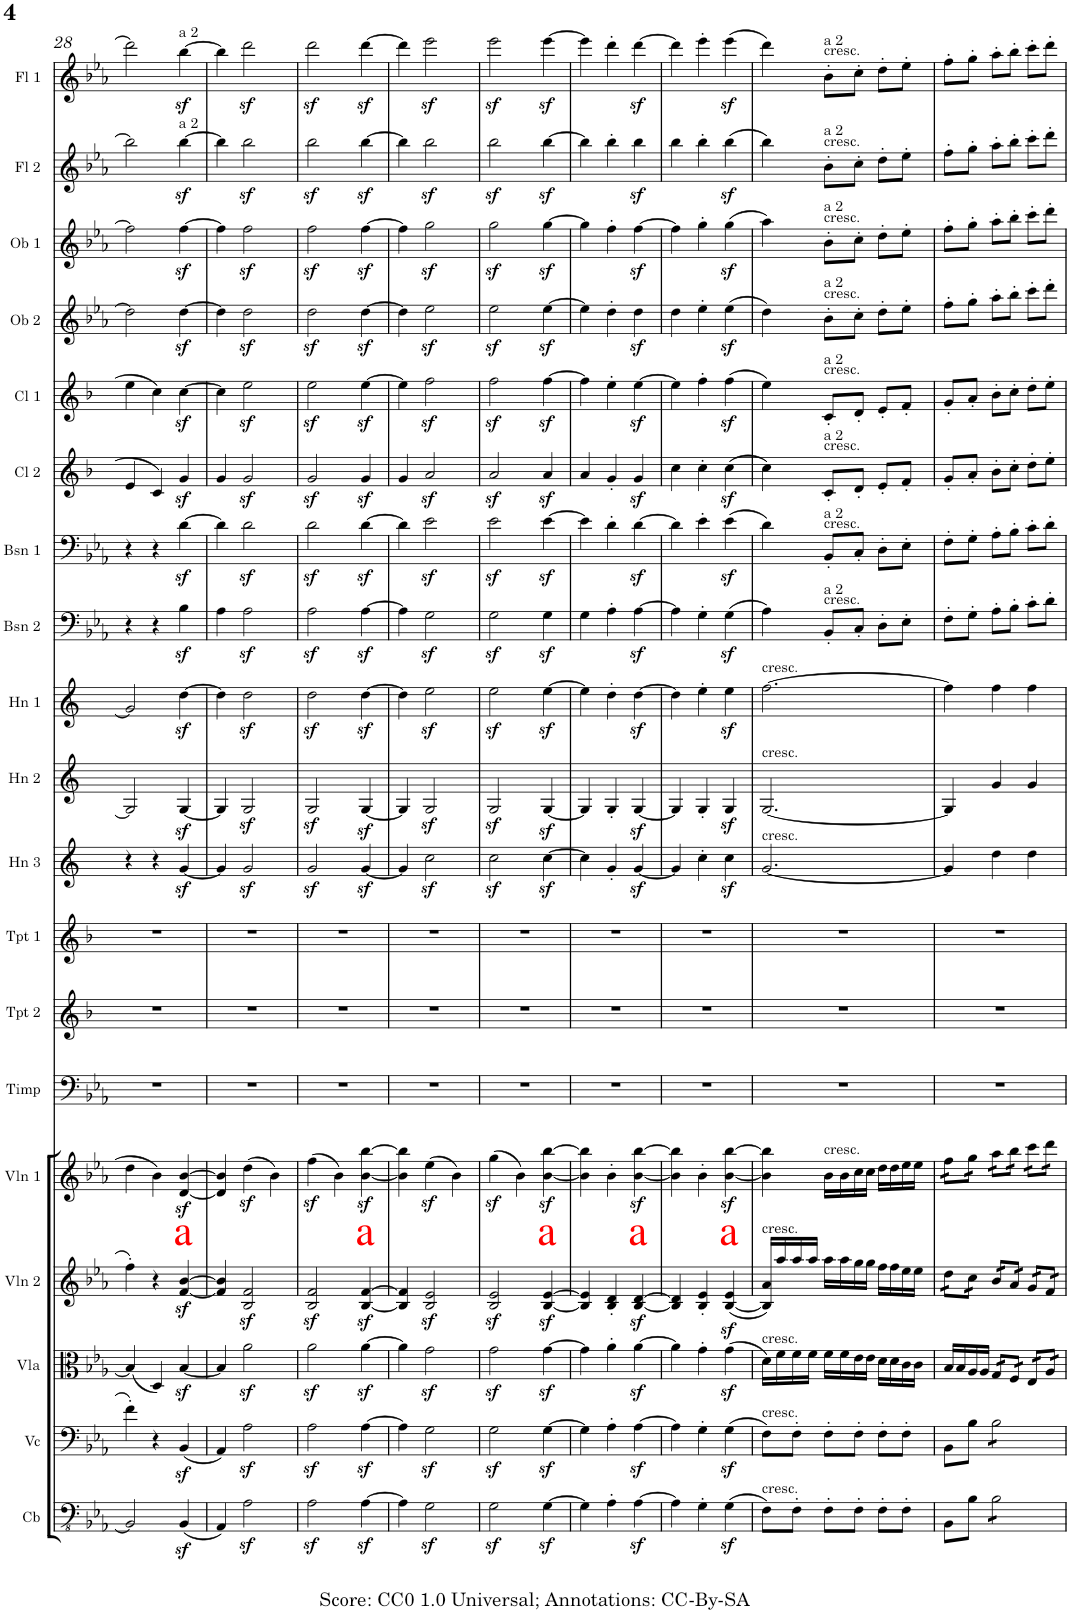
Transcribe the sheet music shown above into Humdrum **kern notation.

**kern	**kern	**kern	**kern	**kern	**text	**kern	**kern	**kern	**kern	**kern	**kern	**kern	**kern	**kern	**kern	**kern	**kern	**kern	**kern
*part19	*part18	*part17	*part16	*part15	*part15	*part14	*part13	*part12	*part11	*part10	*part9	*part8	*part7	*part6	*part5	*part4	*part3	*part2	*part1
*staff19	*staff18	*staff17	*staff16	*staff15	*staff15	*staff14	*staff13	*staff12	*staff11	*staff10	*staff9	*staff8	*staff7	*staff6	*staff5	*staff4	*staff3	*staff2	*staff1
*I"Contrabass	*I"Violoncello	*I"Viola	*I"Violin 2	*I"Violin 1	*	*I"Timpani	*I"Bb Trumpet 2	*I"Bb Trumpet 1	*I"Eb Horn 3	*I"Eb Horn 2	*I"Eb Horn 1	*I"Bassoon 2	*I"Bassoon 1	*I"Bb Clarinet 2	*I"Bb Clarinet 1	*I"Oboe 2	*I"Oboe 1	*I"Flute 2	*I"Flute 1
*I'Cb	*I'Vc	*I'Vla	*I'Vln 2	*I'Vln 1	*	*I'Timp	*I'Tpt 2	*I'Tpt 1	*I'Hn 3	*I'Hn 2	*I'Hn 1	*I'Bsn 2	*I'Bsn 1	*I'Cl 2	*I'Cl 1	*I'Ob 2	*I'Ob 1	*I'Fl 2	*I'Fl 1
!!LO:PB:g=z
*clefFv4	*clefF4	*clefC3	*clefG2	*clefG2	*	*clefF4	*clefG2	*clefG2	*clefG2	*clefG2	*clefG2	*clefF4	*clefF4	*clefG2	*clefG2	*clefG2	*clefG2	*clefG2	*clefG2
*	*	*	*	*	*	*	*Trd1c2	*Trd1c2	*Trd5c9	*Trd5c9	*Trd5c9	*	*	*Trd1c2	*Trd1c2	*	*	*	*
*k[b-e-a-]	*k[b-e-a-]	*k[b-e-a-]	*k[b-e-a-]	*k[b-e-a-]	*	*k[b-e-a-]	*k[b-]	*k[b-]	*k[]	*k[]	*k[]	*k[b-e-a-]	*k[b-e-a-]	*k[b-]	*k[b-]	*k[b-e-a-]	*k[b-e-a-]	*k[b-e-a-]	*k[b-e-a-]
*M3/4	*M3/4	*M3/4	*M3/4	*M3/4	*	*M3/4	*M3/4	*M3/4	*M3/4	*M3/4	*M3/4	*M3/4	*M3/4	*M3/4	*M3/4	*M3/4	*M3/4	*M3/4	*M3/4
=28	=28	=28	=28	=28	=28	=28	=28	=28	=28	=28	=28	=28	=28	=28	=28	=28	=28	=28	=28
2BBB-/]	4f'\	(4B-/]	4ff'\	4dd\	.	2.r	2.r	2.r	4r	2G/]	2g/]	4r	4r	4e/	4ee\	2dd\]	2ff\]	2bb-\]	2ddd\]
.	4r	4D/)	4r	4b-\	.	.	.	.	4r	.	.	4r	4r	4c/	4cc\	.	.	.	.
!	!	!	!	!	!	!	!	!	!	!	!	!	!	!	!	!	!	!	!LO:TX:a:t=a 2
!	!	!	!	!	!	!	!	!	!	!	!	!	!	!	!	!	!	!LO:TX:a:t=a 2	!
!	!	!	!	!	!LO:LY:b:color=#FF0000	!	!	!	!	!	!	!	!	!	!	!	!	!	!
(4BBB-z</	(4BB-z</	[4B-z</	[4f/z< [4b-/z<	[4d/z< [4b-/z<	a	.	.	.	[4gz</	[4Gz</	[4ddz<\	4B-z<\	[4dz<\	4gz</	[4ccz<\	[4ddz<\	[4ffz<\	[4bb-z<\	[4bb-z<\
=29	=29	=29	=29	=29	=29	=29	=29	=29	=29	=29	=29	=29	=29	=29	=29	=29	=29	=29	=29
4AAA-/)	4AA-/)	4B-/]	4f/] 4b-/]	4d/] 4b-/]	.	2.r	2.r	2.r	4g/]	4G/]	4dd\]	4A-\	4d\]	4g/	4cc\]	4dd\]	4ff\]	4bb-\]	4bb-\]
2AA-z<\	2A-z<\	2a-z<\	2B-/z< 2f/z<	(4ddz<\	.	.	.	.	2gz</	2Gz</	2ddz<\	2A-z<\	2dz<\	2gz</	2eez<\	2ddz<\	2ffz<\	2bb-z<\	2dddz<\
.	.	.	.	4b-\)	.	.	.	.	.	.	.	.	.	.	.	.	.	.	.
=30	=30	=30	=30	=30	=30	=30	=30	=30	=30	=30	=30	=30	=30	=30	=30	=30	=30	=30	=30
2AA-z<\	2A-z<\	2a-z<\	2B-/z< 2f/z<	(4ffz<\	.	2.r	2.r	2.r	2gz</	2Gz</	2ddz<\	2A-z<\	2dz<\	2gz</	2eez<\	2ddz<\	2ffz<\	2bb-z<\	2dddz<\
.	.	.	.	4b-\)	.	.	.	.	.	.	.	.	.	.	.	.	.	.	.
!	!	!	!	!	!LO:LY:b:color=#FF0000	!	!	!	!	!	!	!	!	!	!	!	!	!	!
[4AA-z<\	[4A-z<\	[4a-z<\	[4B-/z< [4f/z<	[4b-\z< [4bb-\z<	a	.	.	.	[4gz</	[4Gz</	[4ddz<\	[4A-z<\	[4dz<\	4gz</	[4eez<\	[4ddz<\	[4ffz<\	[4bb-z<\	[4dddz<\
=31	=31	=31	=31	=31	=31	=31	=31	=31	=31	=31	=31	=31	=31	=31	=31	=31	=31	=31	=31
4AA-\]	4A-\]	4a-\]	4B-/] 4f/]	4b-\] 4bb-\]	.	2.r	2.r	2.r	4g/]	4G/]	4dd\]	4A-\]	4d\]	4g/	4ee\]	4dd\]	4ff\]	4bb-\]	4ddd\]
2GGz<\	2Gz<\	2gz<\	2B-/z< 2e-/z<	(4ee-z<\	.	.	.	.	2ccz<\	2Gz</	2eez<\	2Gz<\	2e-z<\	2az</	2ffz<\	2ee-z<\	2ggz<\	2bb-z<\	2eee-z<\
.	.	.	.	4b-\)	.	.	.	.	.	.	.	.	.	.	.	.	.	.	.
=32	=32	=32	=32	=32	=32	=32	=32	=32	=32	=32	=32	=32	=32	=32	=32	=32	=32	=32	=32
2GGz<\	2Gz<\	2gz<\	2B-/z< 2e-/z<	(4ggz<\	.	2.r	2.r	2.r	2ccz<\	2Gz</	2eez<\	2Gz<\	2e-z<\	2az</	2ffz<\	2ee-z<\	2ggz<\	2bb-z<\	2eee-z<\
.	.	.	.	4b-\)	.	.	.	.	.	.	.	.	.	.	.	.	.	.	.
!	!	!	!	!	!LO:LY:b:color=#FF0000	!	!	!	!	!	!	!	!	!	!	!	!	!	!
[4GGz<\	[4Gz<\	[4gz<\	[4B-/z< [4e-/z<	[4b-\z< [4bb-\z<	a	.	.	.	[4ccz<\	[4Gz</	[4eez<\	4Gz<\	[4e-z<\	4az</	[4ffz<\	[4ee-z<\	[4ggz<\	[4bb-z<\	[4eee-z<\
=33	=33	=33	=33	=33	=33	=33	=33	=33	=33	=33	=33	=33	=33	=33	=33	=33	=33	=33	=33
4GG\]	4G\]	4g\]	4B-/] 4e-/]	4b-\] 4bb-\]	.	2.r	2.r	2.r	4cc\]	4G/]	4ee\]	4G\	4e-\]	4a/	4ff\]	4ee-\]	4gg\]	4bb-\]	4eee-\]
4AA-'\	4A-'\	4a-'\	4B-/' 4d/'	4b-'\	.	.	.	.	4g'/	4G'/	4dd'\	4A-'\	4d'\	4g'/	4ee'\	4dd'\	4ff'\	4bb-'\	4ddd'\
!	!	!	!	!	!LO:LY:b:color=#FF0000	!	!	!	!	!	!	!	!	!	!	!	!	!	!
[4AA-z<\	[4A-z<\	[4a-z<\	[4B-/z< [4d/z<	[4b-\z< [4bb-\z<	a	.	.	.	[4gz</	[4Gz</	[4ddz<\	[4A-z<\	[4dz<\	4gz</	[4eez<\	4ddz<\	[4ffz<\	4bb-z<\	[4dddz<\
=34	=34	=34	=34	=34	=34	=34	=34	=34	=34	=34	=34	=34	=34	=34	=34	=34	=34	=34	=34
4AA-\]	4A-\]	4a-\]	4B-/] 4d/]	4b-\] 4bb-\]	.	2.r	2.r	2.r	4g/]	4G/]	4dd\]	4A-\]	4d\]	4cc\	4ee\]	4dd\	4ff\]	4bb-\	4ddd\]
4GG'\	4G'\	4g'\	4B-/' 4e-/'	4b-'\	.	.	.	.	4cc'\	4G'/	4ee'\	4G'\	4e-'\	4cc'\	4ff'\	4ee-'\	4gg'\	4bb-'\	4eee-'\
!	!	!	!	!	!LO:LY:b:color=#FF0000	!	!	!	!	!	!	!	!	!	!	!	!	!	!
(4GGz<\	(4Gz<\	(4gz<\	([4B-/z< 4e-/z<	[4b-\z< [4bb-\z<	a	.	.	.	4ccz<\	4Gz</	4eez<\	(4Gz<\	(4e-z<\	(4ccz<\	(4ffz<\	(4ee-z<\	(4ggz<\	(4bb-z<\	(4eee-z<\
=35	=35	=35	=35	=35	=35	=35	=35	=35	=35	=35	=35	=35	=35	=35	=35	=35	=35	=35	=35
!	!	!	!	!	!	!	!	!	!	!	!LO:TX:a:t=cresc.	!	!	!	!	!	!	!	!
!	!	!	!	!	!	!	!	!	!	!LO:TX:a:t=cresc.	!	!	!	!	!	!	!	!	!
!	!	!	!	!	!	!	!	!	!LO:TX:a:t=cresc.	!	!	!	!	!	!	!	!	!	!
!	!	!	!LO:TX:a:t=cresc.	!	!	!	!	!	!	!	!	!	!	!	!	!	!	!	!
!	!	!LO:TX:a:t=cresc.	!	!	!	!	!	!	!	!	!	!	!	!	!	!	!	!	!
!	!LO:TX:a:t=cresc.	!	!	!	!	!	!	!	!	!	!	!	!	!	!	!	!	!	!
!LO:TX:a:t=cresc.	!	!	!	!	!	!	!	!	!	!	!	!	!	!	!	!	!	!	!
8FF\L)	8F\L)	16d\LL)	16B-/] 16a-/LL)	4b-\] 4bb-\]	.	2.r	2.r	2.r	[2.g/	[2.G/	[2.ff\	4A-\)	4d\)	4cc\)	4ee\)	4dd\)	4aa-\)	4bb-\)	4ddd\)
.	.	16f\	16aa-/	.	.	.	.	.	.	.	.	.	.	.	.	.	.	.	.
8FF'\J	8F'\J	16f\	16aa-/	.	.	.	.	.	.	.	.	.	.	.	.	.	.	.	.
.	.	16f\JJ	16aa-/JJ	.	.	.	.	.	.	.	.	.	.	.	.	.	.	.	.
!	!	!	!	!	!	!	!	!	!	!	!	!	!	!	!	!	!	!	!LO:TX:a:t=cresc.
!	!	!	!	!	!	!	!	!	!	!	!	!	!	!	!	!	!	!	!LO:TX:a:t=a 2
!	!	!	!	!	!	!	!	!	!	!	!	!	!	!	!	!	!	!LO:TX:a:t=cresc.	!
!	!	!	!	!	!	!	!	!	!	!	!	!	!	!	!	!	!	!LO:TX:a:t=a 2	!
!	!	!	!	!	!	!	!	!	!	!	!	!	!	!	!	!	!LO:TX:a:t=cresc.	!	!
!	!	!	!	!	!	!	!	!	!	!	!	!	!	!	!	!	!LO:TX:a:t=a 2	!	!
!	!	!	!	!	!	!	!	!	!	!	!	!	!	!	!	!LO:TX:a:t=cresc.	!	!	!
!	!	!	!	!	!	!	!	!	!	!	!	!	!	!	!	!LO:TX:a:t=a 2	!	!	!
!	!	!	!	!	!	!	!	!	!	!	!	!	!	!	!LO:TX:a:t=cresc.	!	!	!	!
!	!	!	!	!	!	!	!	!	!	!	!	!	!	!	!LO:TX:a:t=a 2	!	!	!	!
!	!	!	!	!	!	!	!	!	!	!	!	!	!	!LO:TX:a:t=cresc.	!	!	!	!	!
!	!	!	!	!	!	!	!	!	!	!	!	!	!	!LO:TX:a:t=a 2	!	!	!	!	!
!	!	!	!	!	!	!	!	!	!	!	!	!	!LO:TX:a:t=cresc.	!	!	!	!	!	!
!	!	!	!	!	!	!	!	!	!	!	!	!	!LO:TX:a:t=a 2	!	!	!	!	!	!
!	!	!	!	!	!	!	!	!	!	!	!	!LO:TX:a:t=cresc.	!	!	!	!	!	!	!
!	!	!	!	!	!	!	!	!	!	!	!	!LO:TX:a:t=a 2	!	!	!	!	!	!	!
!	!	!	!	!LO:TX:a:t=cresc.	!	!	!	!	!	!	!	!	!	!	!	!	!	!	!
8FF'\L	8F'\L	16f\LL	16aa-\LL	16b-\LL	.	.	.	.	.	.	.	8BB-'/L	8BB-'/L	8c'/L	8c'/L	8b-'\L	8b-'\L	8b-'\L	8b-'\L
.	.	16f\	16aa-\	16b-\	.	.	.	.	.	.	.	.	.	.	.	.	.	.	.
8FF'\J	8F'\J	16e-\	16gg\	16cc\	.	.	.	.	.	.	.	8C'/J	8C'/J	8d'/J	8d'/J	8cc'\J	8cc'\J	8cc'\J	8cc'\J
.	.	16e-\JJ	16gg\JJ	16cc\JJ	.	.	.	.	.	.	.	.	.	.	.	.	.	.	.
8FF'\L	8F'\L	16d\LL	16ff\LL	16dd\LL	.	.	.	.	.	.	.	8D'\L	8D'\L	8e'/L	8e'/L	8dd'\L	8dd'\L	8dd'\L	8dd'\L
.	.	16d\	16ff\	16dd\	.	.	.	.	.	.	.	.	.	.	.	.	.	.	.
8FF'\J	8F'\J	16c\	16ee-\	16ee-\	.	.	.	.	.	.	.	8E-'\J	8E-'\J	8f'/J	8f'/J	8ee-'\J	8ee-'\J	8ee-'\J	8ee-'\J
.	.	16c\JJ	16ee-\JJ	16ee-\JJ	.	.	.	.	.	.	.	.	.	.	.	.	.	.	.
=36	=36	=36	=36	=36	=36	=36	=36	=36	=36	=36	=36	=36	=36	=36	=36	=36	=36	=36	=36
*	*	*	*tremolo	*	*	*	*	*	*	*	*	*	*	*	*	*	*	*	*
*	*	*	*	*tremolo	*	*	*	*	*	*	*	*	*	*	*	*	*	*	*
8BBB-\L	8BB-\L	16B-/LL	16dd\LL	16ff\LL	.	2.r	2.r	2.r	4g/]	4G/]	4ff\]	8F'\L	8F'\L	8g'/L	8g'/L	8ff'\L	8ff'\L	8ff'\L	8ff'\L
.	.	16B-/	16dd\	16ff\	.	.	.	.	.	.	.	.	.	.	.	.	.	.	.
8BB-\J	8B-\J	16A-/	16cc\	16gg\	.	.	.	.	.	.	.	8G'\J	8G'\J	8a'/J	8a'/J	8gg'\J	8gg'\J	8gg'\J	8gg'\J
.	.	16A-/JJ	16cc\JJ	16gg\JJ	.	.	.	.	.	.	.	.	.	.	.	.	.	.	.
*tremolo	*	*	*	*	*	*	*	*	*	*	*	*	*	*	*	*	*	*	*
*	*tremolo	*	*	*	*	*	*	*	*	*	*	*	*	*	*	*	*	*	*
*	*	*tremolo	*	*	*	*	*	*	*	*	*	*	*	*	*	*	*	*	*
8BB-\L	8B-\L	16G/LL	16b-/LL	16aa-\LL	.	.	.	.	4dd\	4g/	4ff\	8A-'\L	8A-'\L	8b-'\L	8b-'\L	8aa-'\L	8aa-'\L	8aa-'\L	8aa-'\L
.	.	16G/	16b-/	16aa-\	.	.	.	.	.	.	.	.	.	.	.	.	.	.	.
8BB-\	8B-\	16F/	16a-/	16bb-\	.	.	.	.	.	.	.	8B-'\J	8B-'\J	8cc'\J	8cc'\J	8bb-'\J	8bb-'\J	8bb-'\J	8bb-'\J
.	.	16F/JJ	16a-/JJ	16bb-\JJ	.	.	.	.	.	.	.	.	.	.	.	.	.	.	.
8BB-\	8B-\	16E-/LL	16g/LL	16ccc\LL	.	.	.	.	4dd\	4g/	4ff\	8c'\L	8c'\L	8dd'\L	8dd'\L	8ccc'\L	8ccc'\L	8ccc'\L	8ccc'\L
.	.	16E-/	16g/	16ccc\	.	.	.	.	.	.	.	.	.	.	.	.	.	.	.
8BB-\J	8B-\J	16A-/	16f/	16ddd\	.	.	.	.	.	.	.	8d'\J	8d'\J	8ee'\J	8ee'\J	8ddd'\J	8ddd'\J	8ddd'\J	8ddd'\J
*	*Xtremolo	*	*	*	*	*	*	*	*	*	*	*	*	*	*	*	*	*	*
*Xtremolo	*	*	*	*	*	*	*	*	*	*	*	*	*	*	*	*	*	*	*
.	.	16A-/JJ	16f/JJ	16ddd\JJ	.	.	.	.	.	.	.	.	.	.	.	.	.	.	.
*	*	*	*	*Xtremolo	*	*	*	*	*	*	*	*	*	*	*	*	*	*	*
*	*	*	*Xtremolo	*	*	*	*	*	*	*	*	*	*	*	*	*	*	*	*
*	*	*Xtremolo	*	*	*	*	*	*	*	*	*	*	*	*	*	*	*	*	*
=	=	=	=	=	=	=	=	=	=	=	=	=	=	=	=	=	=	=	=
*-	*-	*-	*-	*-	*-	*-	*-	*-	*-	*-	*-	*-	*-	*-	*-	*-	*-	*-	*-
